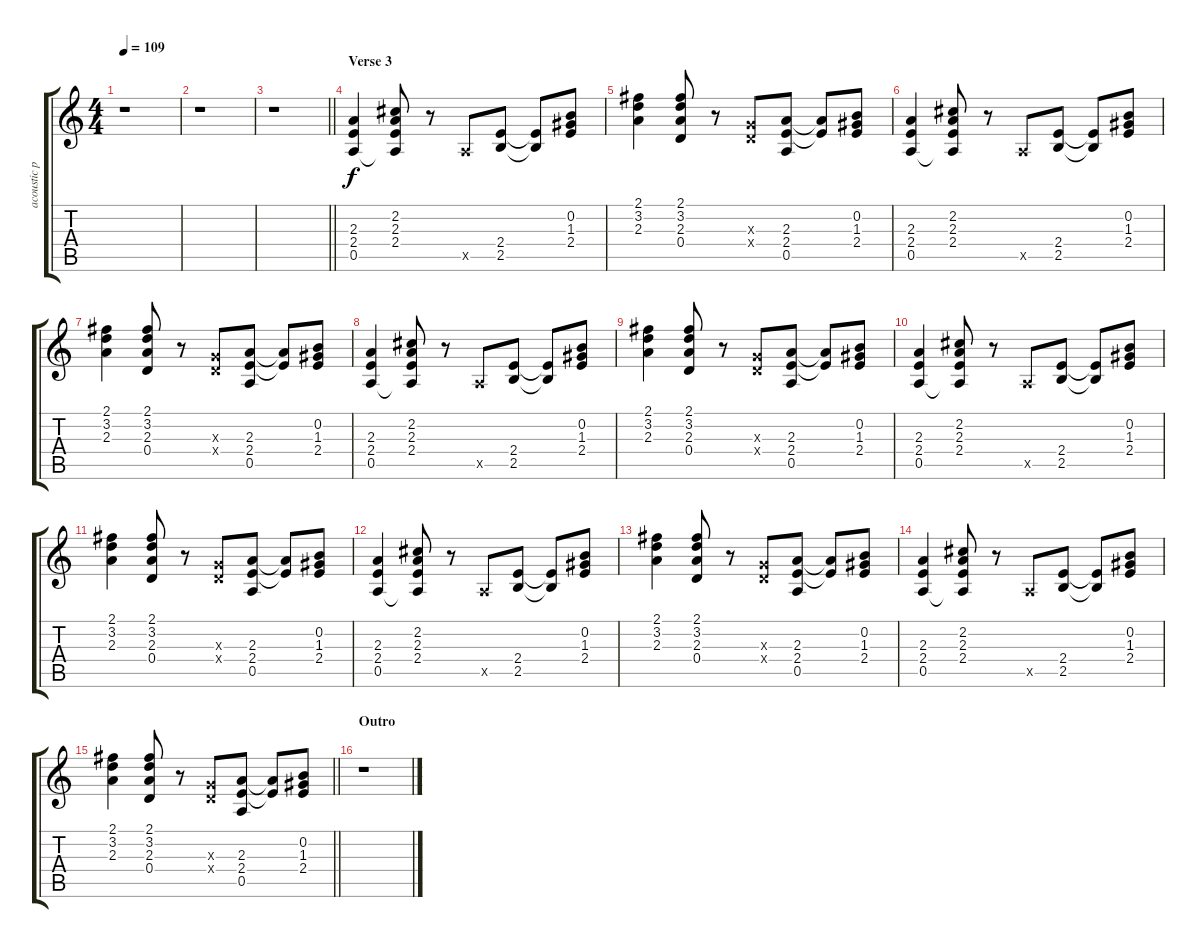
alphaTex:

\track ("acoustic part" "acoustic p") {instrument acousticguitarsteel}
\staff {score tabs}
\tuning (E4 B3 G3 D3 A2 E2) {hide}
\ts (4 4)
\tempo 109
\clef g2
\ks c
r.1{dy f} |
r.1 |
\barLineRight lightlight
r.1 |
\section ("" "Verse 3")
(2.3 2.4 0.5).4 (2.2 2.3 2.4 0.5{t}).8 r.8 0.5{x}.8 (2.4 2.5).8 (2.4{t} 2.5{t}).8 (0.2 1.3 2.4).8 |
(2.1 3.2 2.3).4 (2.1 3.2 2.3 0.4).8 r.8 (0.3{x} 0.4{x}).8 (2.3 2.4 0.5).8 (2.3{t} 2.4{t}).8 (0.2 1.3 2.4).8 |
(2.3 2.4 0.5).4 (2.2 2.3 2.4 0.5{t}).8 r.8 0.5{x}.8 (2.4 2.5).8 (2.4{t} 2.5{t}).8 (0.2 1.3 2.4).8 |
(2.1 3.2 2.3).4 (2.1 3.2 2.3 0.4).8 r.8 (0.3{x} 0.4{x}).8 (2.3 2.4 0.5).8 (2.3{t} 2.4{t}).8 (0.2 1.3 2.4).8 |
(2.3 2.4 0.5).4 (2.2 2.3 2.4 0.5{t}).8 r.8 0.5{x}.8 (2.4 2.5).8 (2.4{t} 2.5{t}).8 (0.2 1.3 2.4).8 |
(2.1 3.2 2.3).4 (2.1 3.2 2.3 0.4).8 r.8 (0.3{x} 0.4{x}).8 (2.3 2.4 0.5).8 (2.3{t} 2.4{t}).8 (0.2 1.3 2.4).8 |
(2.3 2.4 0.5).4 (2.2 2.3 2.4 0.5{t}).8 r.8 0.5{x}.8 (2.4 2.5).8 (2.4{t} 2.5{t}).8 (0.2 1.3 2.4).8 |
(2.1 3.2 2.3).4 (2.1 3.2 2.3 0.4).8 r.8 (0.3{x} 0.4{x}).8 (2.3 2.4 0.5).8 (2.3{t} 2.4{t}).8 (0.2 1.3 2.4).8 |
(2.3 2.4 0.5).4 (2.2 2.3 2.4 0.5{t}).8 r.8 0.5{x}.8 (2.4 2.5).8 (2.4{t} 2.5{t}).8 (0.2 1.3 2.4).8 |
(2.1 3.2 2.3).4 (2.1 3.2 2.3 0.4).8 r.8 (0.3{x} 0.4{x}).8 (2.3 2.4 0.5).8 (2.3{t} 2.4{t}).8 (0.2 1.3 2.4).8 |
(2.3 2.4 0.5).4 (2.2 2.3 2.4 0.5{t}).8 r.8 0.5{x}.8 (2.4 2.5).8 (2.4{t} 2.5{t}).8 (0.2 1.3 2.4).8 |
\barLineRight lightlight
(2.1 3.2 2.3).4 (2.1 3.2 2.3 0.4).8 r.8 (0.3{x} 0.4{x}).8 (2.3 2.4 0.5).8 (2.3{t} 2.4{t}).8 (0.2 1.3 2.4).8 |
\section ("" "Outro")
r.1
